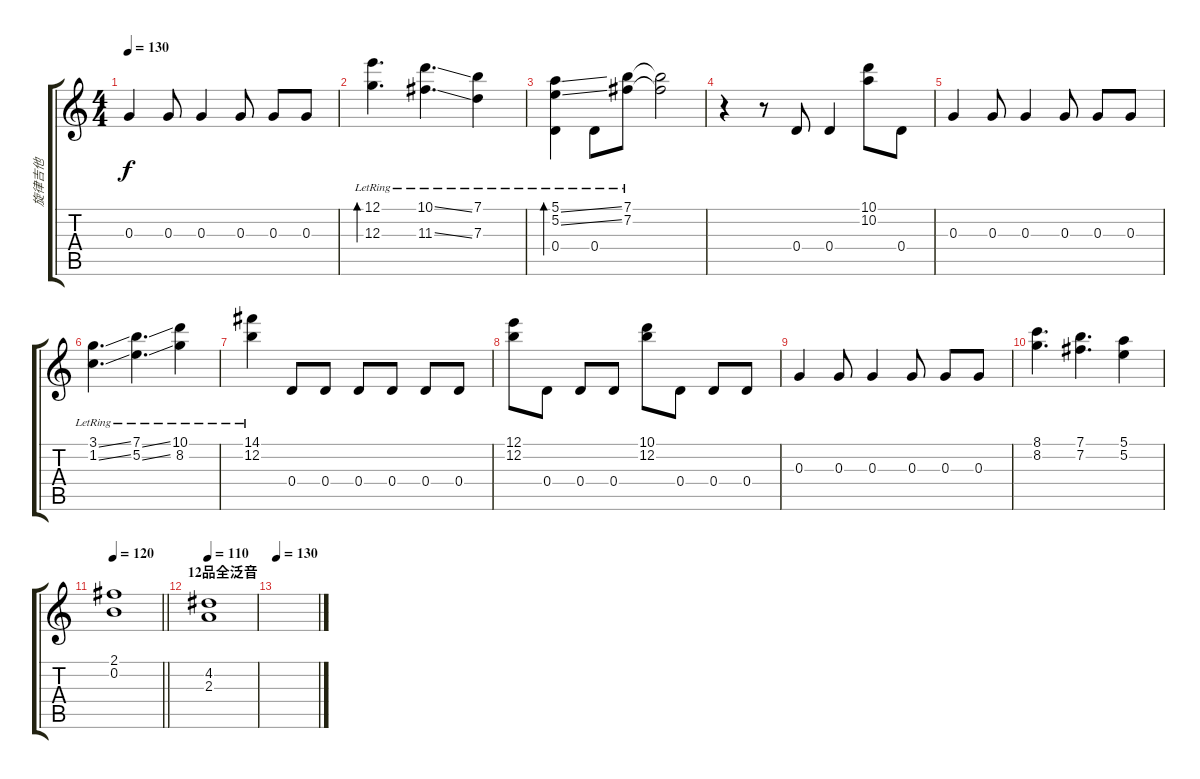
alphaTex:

\track ("旋律吉他" "旋律吉他") {instrument acousticguitarsteel}
\staff {score tabs}
\tuning (E4 B3 G3 D3 A2 E2) {hide}
\ts (4 4)
\tempo 130
\clef g2
\ks c
0.3.4{dy f} 0.3.8 0.3.4 0.3.8 0.3.8 0.3.8 |
(12.1{lr} 12.3{lr}).4{d bd 240} (10.1{ss lr} 11.3{ss lr}).4{d} (7.1{lr} 7.3{lr}).4 |
(5.1{ss lr} 5.2{ss lr} 0.4{lr}).4{bd 480} 0.4{lr}.8 (7.1{lr} 7.2{lr}).8 (7.1{t} 7.2{t}).2 |
r.4 r.8 0.4.8 0.4.4 (10.1 10.2).8 0.4.8 |
0.3.4 0.3.8 0.3.4 0.3.8 0.3.8 0.3.8 |
(3.1{ss lr} 1.2{ss lr}).4{d} (7.1{ss lr} 5.2{ss lr}).4{d} (10.1{lr} 8.2{lr}).4 |
(14.1{lr} 12.2{lr}).4 0.4.8 0.4.8 0.4.8 0.4.8 0.4.8 0.4.8 |
(12.1 12.2).8 0.4.8 0.4.8 0.4.8 (10.1 12.2).8 0.4.8 0.4.8 0.4.8 |
0.3.4 0.3.8 0.3.4 0.3.8 0.3.8 0.3.8 |
(8.1 8.2).4{d} (7.1 7.2).4{d} (5.1 5.2).4 |
\tempo 120
\barLineRight lightlight
(2.1 0.2).1 |
\section ("" "12品全泛音")
\tempo 110
(4.2 2.3).1 |
\tempo 130
